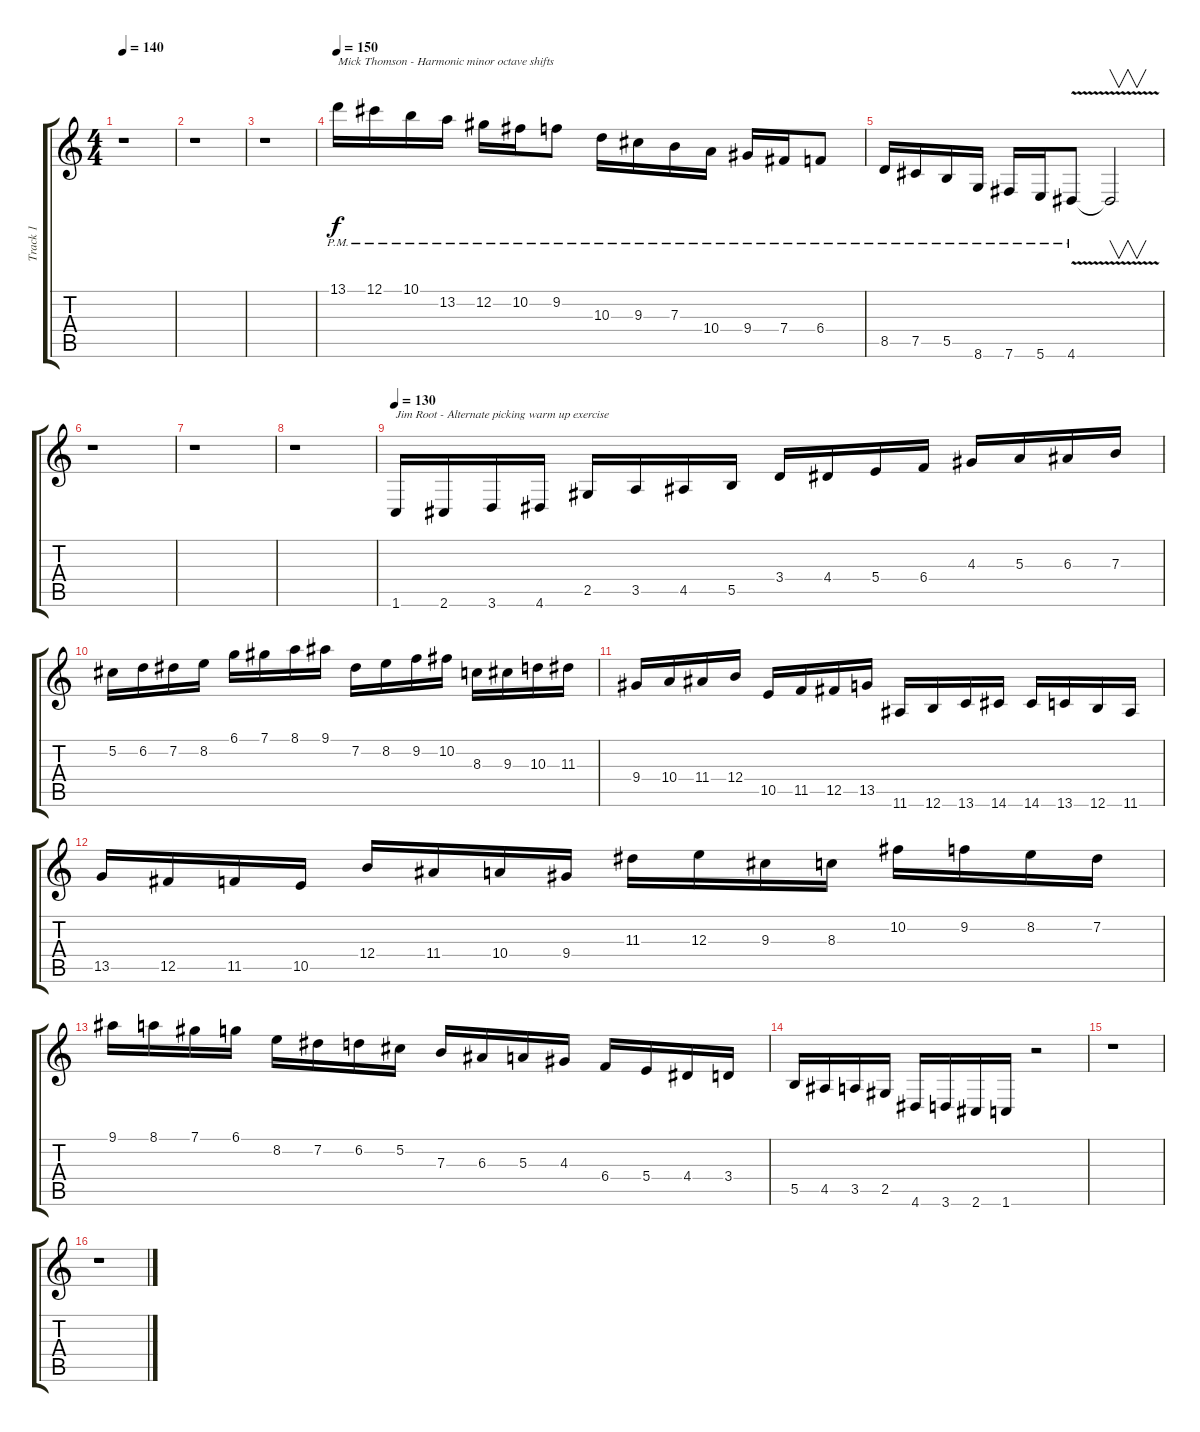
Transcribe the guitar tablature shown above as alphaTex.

\track ("Track 1" "Track 1") {instrument distortionguitar}
\staff {score tabs}
\tuning (Db4 Ab3 E3 B2 Gb2 B1) {hide}
\ts (4 4)
\tempo 140
\clef g2
\ks c
r.1{dy f} |
r.1 |
r.1 |
\tempo 150
13.1{pm}.16{txt "Mick Thomson - Harmonic minor octave shifts"} 12.1{pm}.16 10.1{pm}.16 13.2{pm}.16 12.2{pm}.16 10.2{pm}.16 9.2{pm}.8 10.3{pm}.16 9.3{pm}.16 7.3{pm}.16 10.4{pm}.16 9.4{pm}.16 7.4{pm}.16 6.4{pm}.8 |
8.5{pm}.16 7.5{pm}.16 5.5{pm}.16 8.6{pm}.16 7.6{pm}.16 5.6{pm}.16 4.6{v pm}.8 4.6{t}.2{v} |
r.1 |
r.1 |
r.1 |
\tempo 130
1.6.16{txt "Jim Root - Alternate picking warm up exercise"} 2.6.16 3.6.16 4.6.16 2.5.16 3.5.16 4.5.16 5.5.16 3.4.16 4.4.16 5.4.16 6.4.16 4.3.16 5.3.16 6.3.16 7.3.16 |
5.2.16 6.2.16 7.2.16 8.2.16 6.1.16 7.1.16 8.1.16 9.1.16 7.2.16 8.2.16 9.2.16 10.2.16 8.3.16 9.3.16 10.3.16 11.3.16 |
9.4.16 10.4.16 11.4.16 12.4.16 10.5.16 11.5.16 12.5.16 13.5.16 11.6.16 12.6.16 13.6.16 14.6.16 14.6.16 13.6.16 12.6.16 11.6.16 |
13.5.16 12.5.16 11.5.16 10.5.16 12.4.16 11.4.16 10.4.16 9.4.16 11.3.16 12.3.16 9.3.16 8.3.16 10.2.16 9.2.16 8.2.16 7.2.16 |
9.1.16 8.1.16 7.1.16 6.1.16 8.2.16 7.2.16 6.2.16 5.2.16 7.3.16 6.3.16 5.3.16 4.3.16 6.4.16 5.4.16 4.4.16 3.4.16 |
5.5.16 4.5.16 3.5.16 2.5.16 4.6.16 3.6.16 2.6.16 1.6.16 r.2 |
r.1 |
r.1
